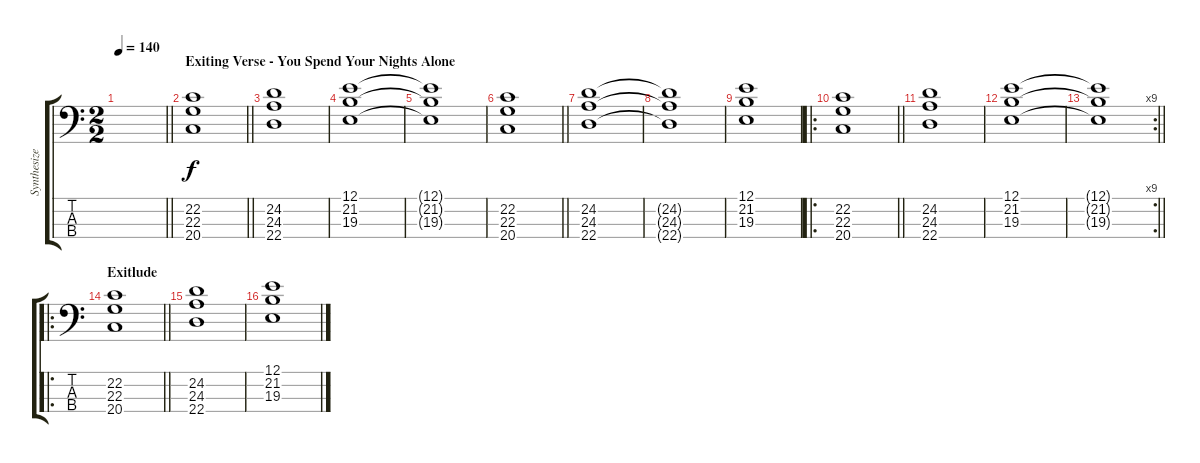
\track ("Synthesizer (Left Hand)" "Synthesize") {instrument pad4choir}
\staff {score tabs}
\tuning (E3 D2 A1 E1) {hide}
\ts (2 2)
\section ("" "")
\tempo 140
\clef f4
\barLineRight lightlight
\ks c
|
\section ("" "Exiting Verse - You Spend Your Nights Alone")
\barLineRight lightlight
(22.2 22.3 20.4).1 |
(24.2 24.3 22.4).1 |
(12.1 21.2 19.3).1 |
(12.1{t} 21.2{t} 19.3{t}).1 |
\barLineRight lightlight
(22.2 22.3 20.4).1 |
(24.2 24.3 22.4).1 |
(24.2{t} 24.3{t} 22.4{t}).1 |
(12.1 21.2 19.3).1 |
\ro
\barLineRight lightlight
(22.2 22.3 20.4).1 |
(24.2 24.3 22.4).1 |
(12.1 21.2 19.3).1 |
\rc 9
\barLineRight lightlight
(12.1{t} 21.2{t} 19.3{t}).1 |
\ro
\section ("" "Exitlude")
\barLineRight lightlight
(22.2 22.3 20.4).1 |
(24.2 24.3 22.4).1 |
(12.1 21.2 19.3).1
